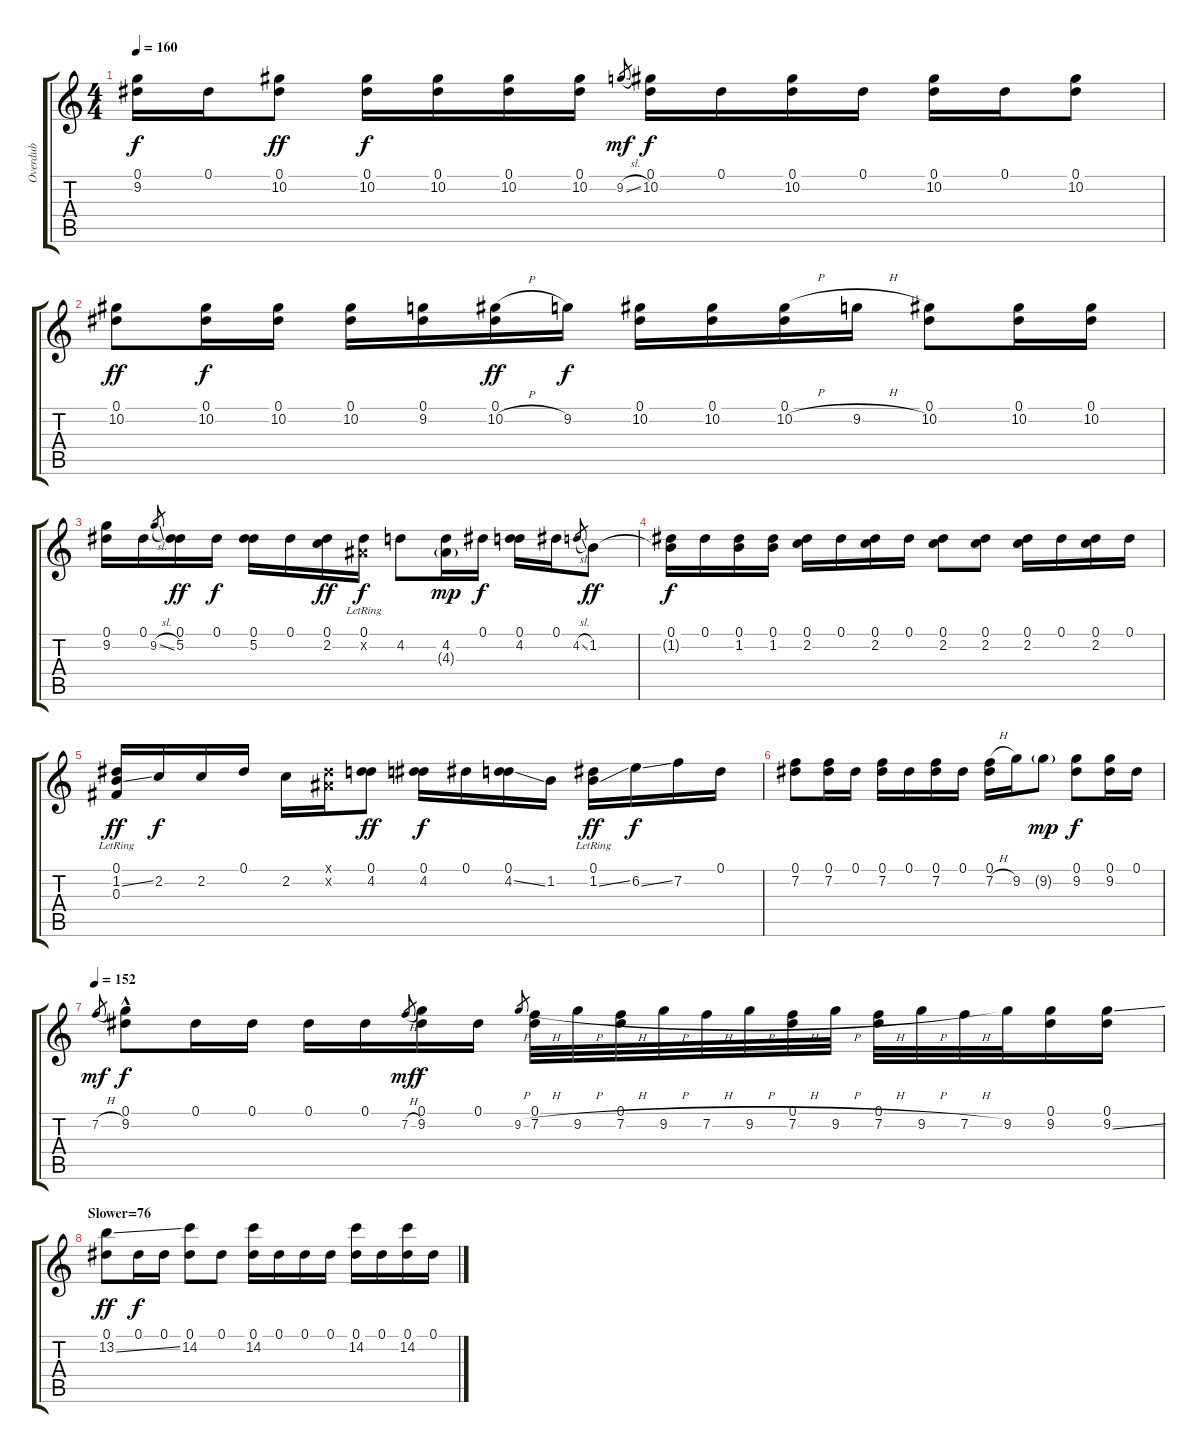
\track ("Overdub" "Overdub") {instrument fretlessbass}
\staff {score tabs}
\tuning (Eb4 Bb3 Gb3 Db3 Ab2 Eb2) {hide}
\ts (4 4)
\tempo 160
\clef g2
\ks c
(0.1 9.2).16{dy f} 0.1.16 (0.1 10.2).8{dy ff} (0.1 10.2).16{dy f} (0.1 10.2).16 (0.1 10.2).16 (0.1 10.2).16 9.2{sl}.8{gr dy mf} (0.1 10.2).16{dy f} 0.1.16 (0.1 10.2).16 0.1.16 (0.1 10.2).16 0.1.16 (0.1 10.2).8 |
(0.1 10.2).8{dy ff} (0.1 10.2).16{dy f} (0.1 10.2).16 (0.1 10.2).16 (0.1 9.2).16 (0.1 10.2{h}).16{dy ff} 9.2.16{dy f} (0.1 10.2).16 (0.1 10.2).16 (0.1 10.2{h}).16 9.2{h}.16 (0.1 10.2).8 (0.1 10.2).16 (0.1 10.2).16 |
(0.1 9.2).16 0.1.16 9.2{sl}.8{gr} (0.1 5.2).16{dy ff} 0.1.16{dy f} (0.1 5.2).16 0.1.16 (0.1 2.2).16{dy ff} (0.1{lr} 0.2{x}).16{dy f} 4.2.8 (4.2 4.3{g}).16{dy mp} 0.1.16{dy f} (0.1 4.2).16 0.1.16 4.2{sl}.8{gr} 1.2.8{dy ff} |
(0.1 1.2{t}).16{dy f} 0.1.16 (0.1 1.2).16 (0.1 1.2).16 (0.1 2.2).16 0.1.16 (0.1 2.2).16 0.1.16 (0.1 2.2).8 (0.1 2.2).8 (0.1 2.2).16 0.1.16 (0.1 2.2).16 0.1.16 |
(0.1{lr} 1.2{ss} 0.3).16{dy ff} 2.2.16{dy f} 2.2.16 0.1.16 2.2.16 (0.1{x} 0.2{x}).16 (0.1 4.2).8{dy ff} (0.1 4.2).16{dy f} 0.1.16 (0.1 4.2{ss}).16 1.2.16 (0.1{lr} 1.2{ss}).16{dy ff} 6.2{ss}.16{dy f} 7.2.16 0.1.16 |
(0.1 7.2).8 (0.1 7.2).16 0.1.16 (0.1 7.2).16 0.1.16 (0.1 7.2).16 0.1.16 (0.1 7.2{h}).16 9.2.16 9.2{g}.8{dy mp} (0.1 9.2).8{dy f} (0.1 9.2).16 0.1.16 |
\tempo 152
7.2{h}.8{gr dy mf} (0.1 9.2{hac}).8{dy f} 0.1.16 0.1.16 0.1.16 0.1.16 7.2{h}.8{gr dy mf} (0.1 9.2).16{dy f} 0.1.16 9.2{h}.8{gr} (0.1 7.2{h}).32 9.2{h}.32 (0.1 7.2{h}).32 9.2{h}.32 7.2{h}.32 9.2{h}.32 (0.1 7.2{h}).32 9.2{h}.32 (0.1 7.2{h}).32 9.2{h}.32 7.2{h}.32 9.2.32 (0.1 9.2).16 (0.1 9.2{ss}).16 |
\section ("" "Slower=76")
(0.1 13.2{ss}).8{dy ff} 0.1.16{dy f} 0.1.16 (0.1 14.2).8 0.1.8 (0.1 14.2).16 0.1.16 0.1.16 0.1.16 (0.1 14.2).16 0.1.16 (0.1 14.2).16 0.1.16
